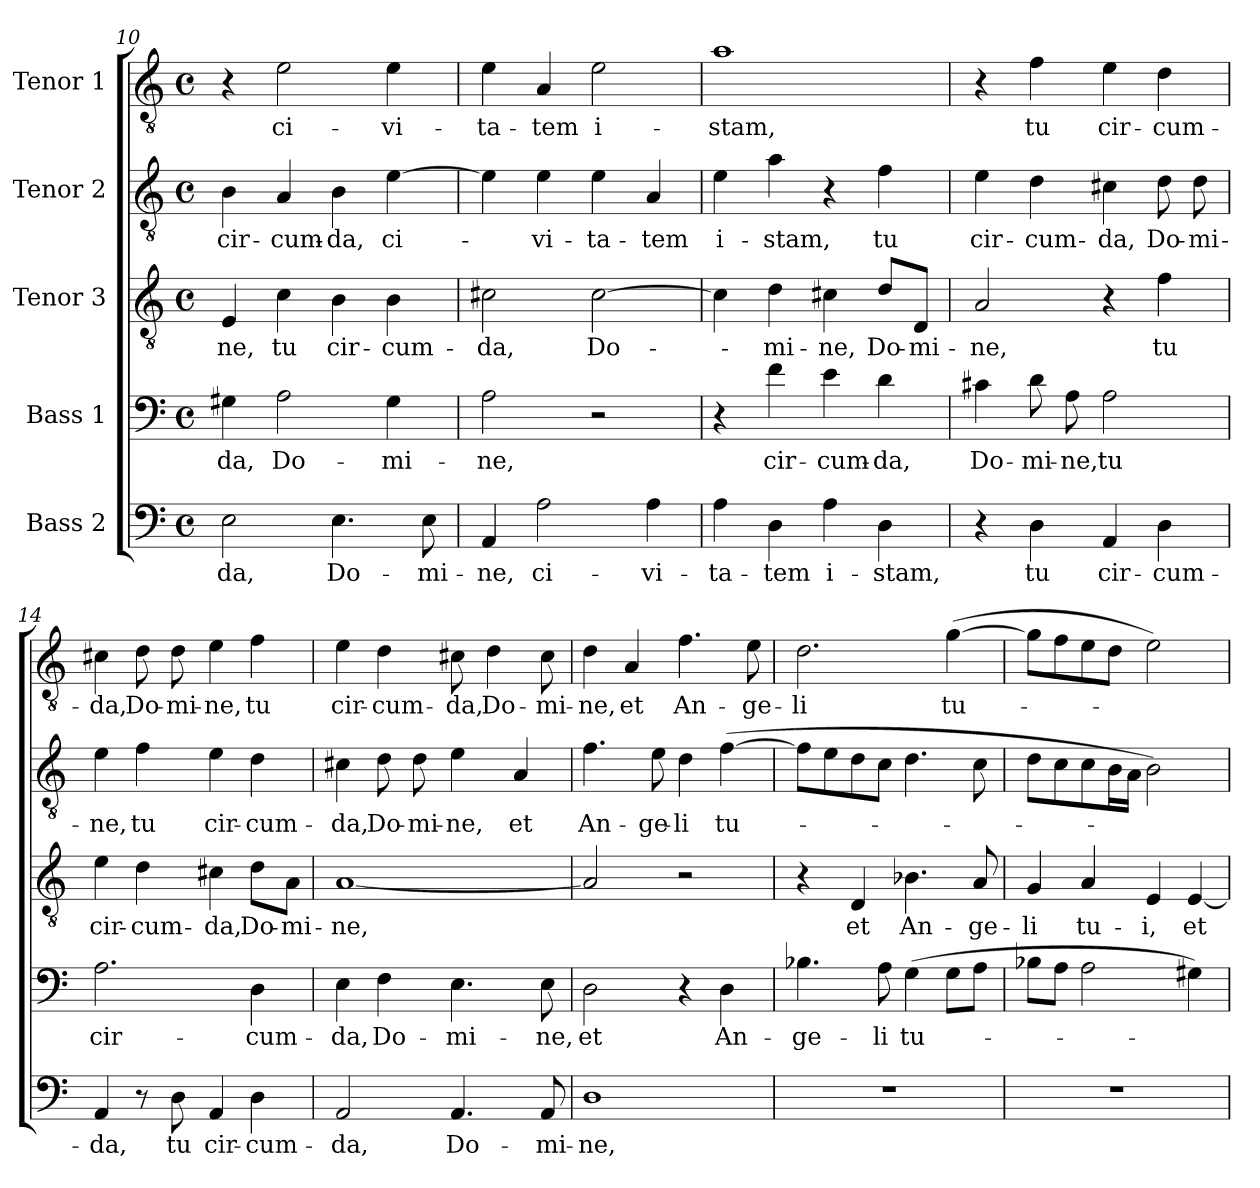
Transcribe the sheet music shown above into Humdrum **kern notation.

**kern	**text	**kern	**text	**kern	**text	**kern	**text	**kern	**text
*part5	*part5	*part4	*part4	*part3	*part3	*part2	*part2	*part1	*part1
*staff5	*staff5	*staff4	*staff4	*staff3	*staff3	*staff2	*staff2	*staff1	*staff1
*I"Bass 2	*	*I"Bass 1	*	*I"Tenor 3	*	*I"Tenor 2	*	*I"Tenor 1	*
*clefF4	*	*clefF4	*	*clefGv2	*	*clefGv2	*	*clefGv2	*
*k[]	*	*k[]	*	*k[]	*	*k[]	*	*k[]	*
*C:	*	*C:	*	*C:	*	*C:	*	*C:	*
*M4/4	*	*M4/4	*	*M4/4	*	*M4/4	*	*M4/4	*
*met(c)	*	*met(c)	*	*met(c)	*	*met(c)	*	*met(c)	*
=10	=10	=10	=10	=10	=10	=10	=10	=10	=10
2E\	-da,	4G#X\	-da,	4E/	-ne,	4B\	cir-	4r	.
.	.	2A\	Do-	4c\	tu	4A/	-cum-	2e\	ci-
4.E\	Do-	.	.	4B\	cir-	4B\	-da,	.	.
.	.	4G#\	-mi-	4B\	-cum-	[4e\	ci-	4e\	-vi-
8E\	-mi-	.	.	.	.	.	.	.	.
!!LO:PB:g=z
=11	=11	=11	=11	=11	=11	=11	=11	=11	=11
4AA/	-ne,	2A\	-ne,	2c#X\	-da,	4e\]	.	4e\	-ta-
2A\	ci-	.	.	.	.	4e\	-vi-	4A/	-tem
.	.	2r	.	[2c#\	Do-	4e\	-ta-	2e\	i-
4A\	-vi-	.	.	.	.	4A/	-tem	.	.
=12	=12	=12	=12	=12	=12	=12	=12	=12	=12
4A\	-ta-	4r	.	4c#\]	.	4e\	i-	1a	-stam,
4D\	-tem	4f\	cir-	4d\	-mi-	4a\	-stam,	.	.
4A\	i-	4e\	-cum-	4c#X\	-ne,	4r	.	.	.
4D\	-stam,	4d\	-da,	8d/L	Do-	4f\	tu	.	.
.	.	.	.	8D/J	-mi-	.	.	.	.
=13	=13	=13	=13	=13	=13	=13	=13	=13	=13
4r	.	4c#X\	Do-	2A/	-ne,	4e\	cir-	4r	.
4D\	tu	8d\	-mi-	.	.	4d\	-cum-	4f\	tu
.	.	8A\	-ne,	.	.	.	.	.	.
4AA/	cir-	2A\	tu	4r	.	4c#X\	-da,	4e\	cir-
4D\	-cum-	.	.	4f\	tu	8d\	Do-	4d\	-cum-
.	.	.	.	.	.	8d\	-mi-	.	.
=14	=14	=14	=14	=14	=14	=14	=14	=14	=14
4AA/	-da,	2.A\	cir-	4e\	cir-	4e\	-ne,	4c#X\	-da,
8r	.	.	.	4d\	-cum-	4f\	tu	8d\	Do-
8D\	tu	.	.	.	.	.	.	8d\	-mi-
4AA/	cir-	.	.	4c#X\	-da,	4e\	cir-	4e\	-ne,
4D\	-cum-	4D\	-cum-	8d\L	Do-	4d\	-cum-	4f\	tu
.	.	.	.	8A\J	-mi-	.	.	.	.
=15	=15	=15	=15	=15	=15	=15	=15	=15	=15
2AA/	-da,	4E\	-da,	[1A	-ne,	4c#X\	-da,	4e\	cir-
.	.	4F\	Do-	.	.	8d\	Do-	4d\	-cum-
.	.	.	.	.	.	8d\	-mi-	.	.
4.AA/	Do-	4.E\	-mi-	.	.	4e\	-ne,	8c#X\	-da,
.	.	.	.	.	.	.	.	4d\	Do-
.	.	.	.	.	.	4A/	et	.	.
8AA/	-mi-	8E\	-ne,	.	.	.	.	8c#\	-mi-
=16	=16	=16	=16	=16	=16	=16	=16	=16	=16
1D	-ne,	2D\	et	2A/]	.	4.f\	An-	4d\	-ne,
.	.	.	.	.	.	.	.	4A/	et
.	.	.	.	.	.	8e\	-ge-	.	.
.	.	4r	.	2r	.	4d\	-li	4.f\	An-
.	.	4D\	An-	.	.	([4f\	tu-	.	.
.	.	.	.	.	.	.	.	8e\	-ge-
!!LO:LB:g=z
=17	=17	=17	=17	=17	=17	=17	=17	=17	=17
1r	.	4.B-X\	-ge-	4r	.	8f\L]	.	2.d\	-li
.	.	.	.	.	.	8e\	.	.	.
.	.	.	.	4D/	et	8d\	.	.	.
.	.	8A\	-li	.	.	8c\J	.	.	.
.	.	(4G\	tu-	4.B-X\	An-	4.d\	.	.	.
.	.	8G\L	.	.	.	.	.	([4g\	tu-
.	.	8A\J	.	8A/	-ge-	8c\	.	.	.
=18	=18	=18	=18	=18	=18	=18	=18	=18	=18
1r	.	8B-X\L	.	4G/	-li	8d\L	.	8g\L]	.
.	.	8A\J	.	.	.	8c\	.	8f\	.
.	.	2A\	.	4A/	tu-	8c\	.	8e\	.
.	.	.	.	.	.	16B\L	.	8d\J	.
.	.	.	.	.	.	16A\JJ	.	.	.
.	.	.	.	4E/	-i,	2B\)	.	2e\)	.
.	.	4G#X\)	.	[4E/	et	.	.	.	.
=	=	=	=	=	=	=	=	=	=
*-	*-	*-	*-	*-	*-	*-	*-	*-	*-
